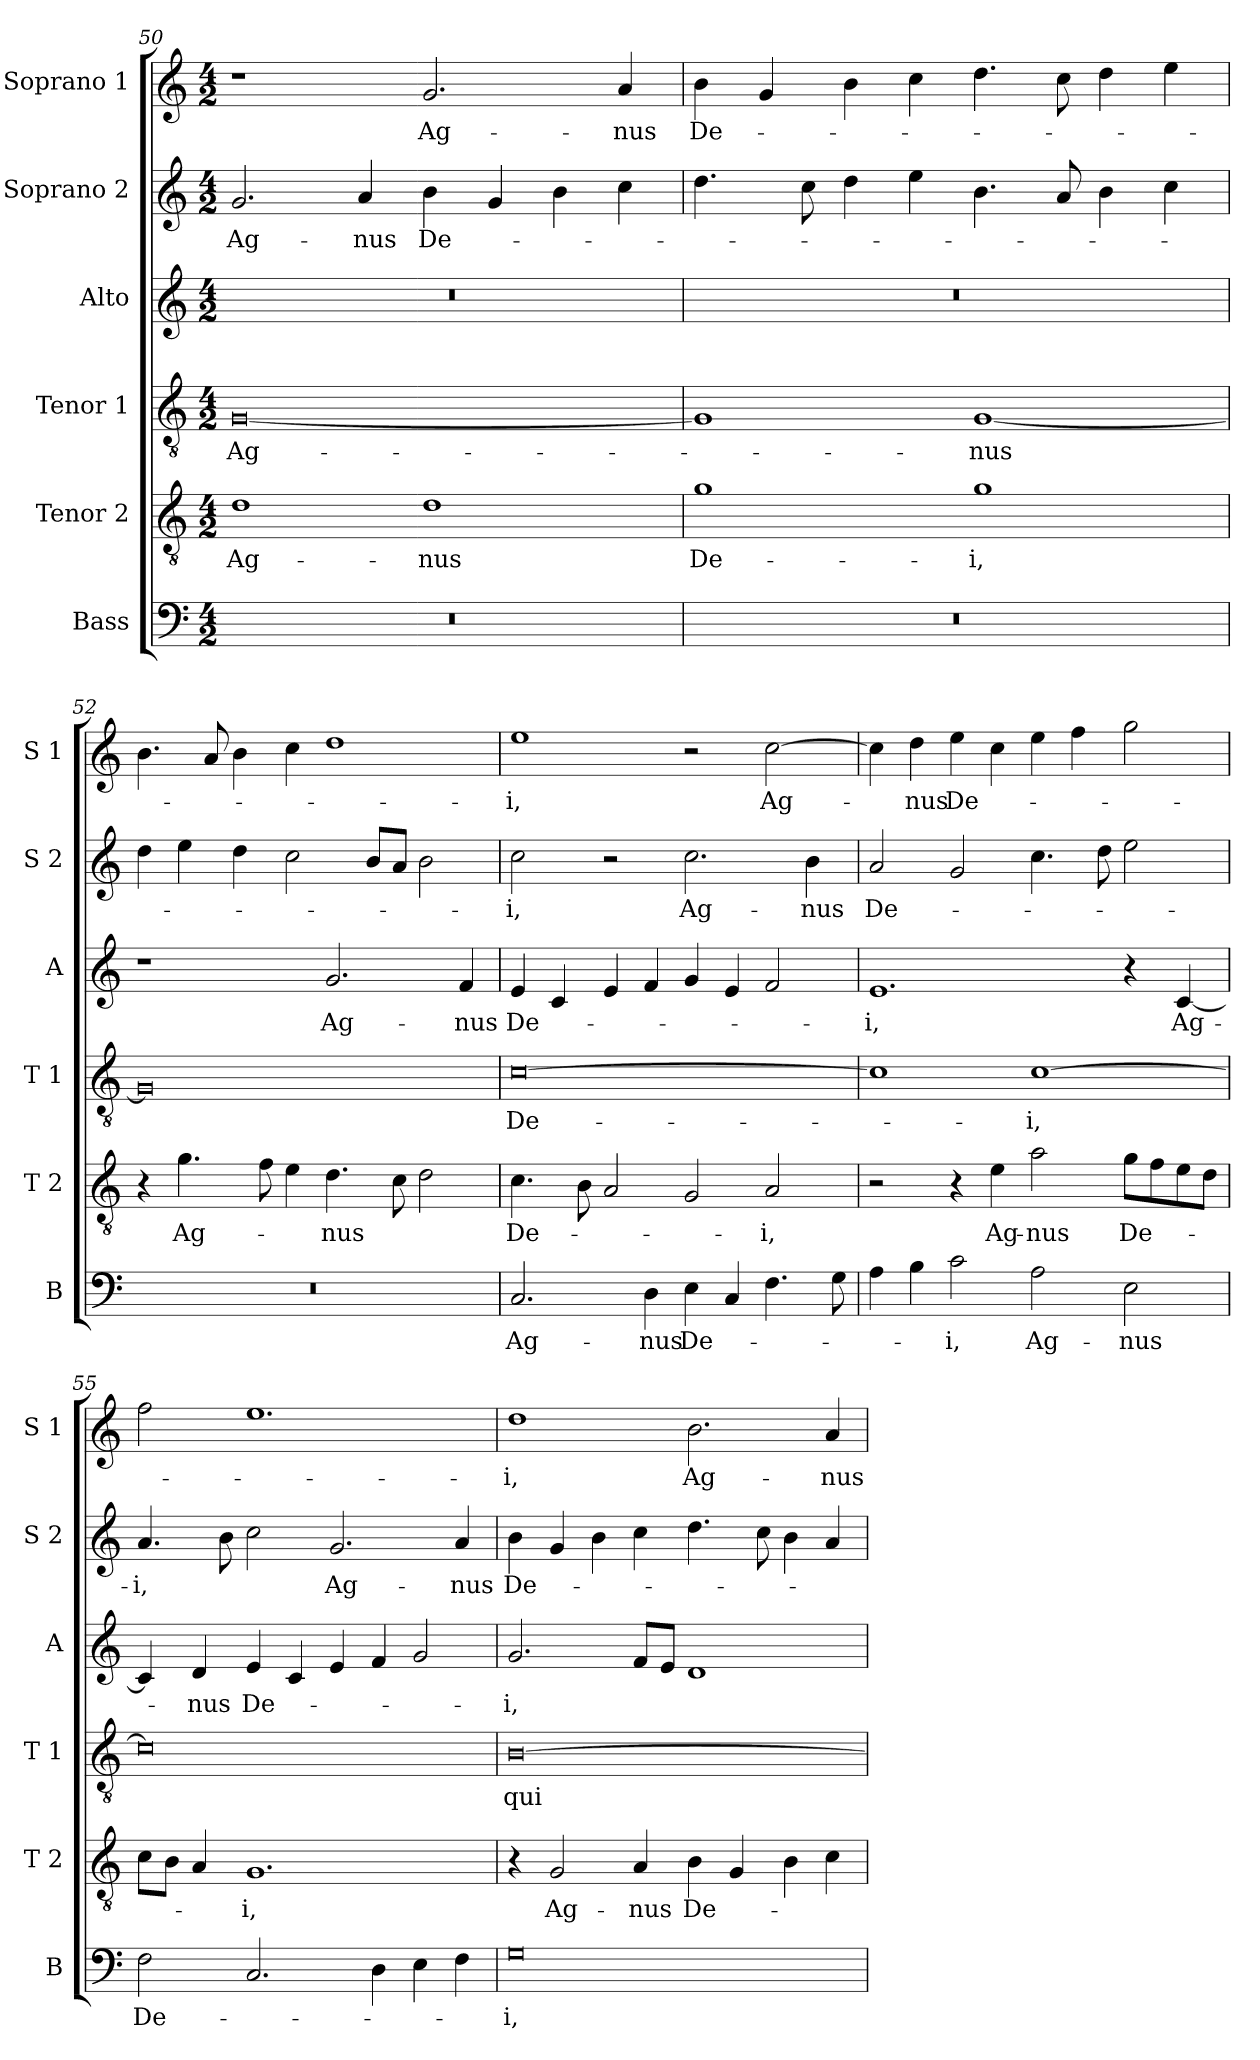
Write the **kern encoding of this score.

**kern	**text	**kern	**text	**kern	**text	**kern	**text	**kern	**text	**kern	**text
*part6	*part6	*part5	*part5	*part4	*part4	*part3	*part3	*part2	*part2	*part1	*part1
*staff6	*staff6	*staff5	*staff5	*staff4	*staff4	*staff3	*staff3	*staff2	*staff2	*staff1	*staff1
*I"Bass	*	*I"Tenor 2	*	*I"Tenor 1	*	*I"Alto	*	*I"Soprano 2	*	*I"Soprano 1	*
*I'B	*	*I'T 2	*	*I'T 1	*	*I'A	*	*I'S 2	*	*I'S 1	*
!!LO:LB:g=z
*clefF4	*	*clefGv2	*	*clefGv2	*	*clefG2	*	*clefG2	*	*clefG2	*
*k[]	*	*k[]	*	*k[]	*	*k[]	*	*k[]	*	*k[]	*
*C:	*	*C:	*	*C:	*	*C:	*	*C:	*	*C:	*
*M4/2	*	*M4/2	*	*M4/2	*	*M4/2	*	*M4/2	*	*M4/2	*
=50	=50	=50	=50	=50	=50	=50	=50	=50	=50	=50	=50
!	!	!	!LO:LY:b	!	!LO:LY:b	!	!	!	!LO:LY:b	!	!
0r	.	1d	Ag-	[0G	Ag-	0r	.	2.g/	Ag-	1r	.
!	!	!	!	!	!	!	!	!	!LO:LY:b	!	!
.	.	.	.	.	.	.	.	4a/	-nus	.	.
!	!	!	!LO:LY:b	!	!	!	!	!	!LO:LY:b	!	!LO:LY:b
.	.	1d	-nus	.	.	.	.	4b\	De-	2.g/	Ag-
.	.	.	.	.	.	.	.	4g/	.	.	.
.	.	.	.	.	.	.	.	4b\	.	.	.
!	!	!	!	!	!	!	!	!	!	!	!LO:LY:b
.	.	.	.	.	.	.	.	4cc\	.	4a/	-nus
=51	=51	=51	=51	=51	=51	=51	=51	=51	=51	=51	=51
!	!	!	!LO:LY:b	!	!	!	!	!	!	!	!LO:LY:b
0r	.	1g	De-	1G]	.	0r	.	4.dd\	.	4b\	De-
.	.	.	.	.	.	.	.	.	.	4g/	.
.	.	.	.	.	.	.	.	8cc\	.	.	.
.	.	.	.	.	.	.	.	4dd\	.	4b\	.
.	.	.	.	.	.	.	.	4ee\	.	4cc\	.
!	!	!	!LO:LY:b	!	!LO:LY:b	!	!	!	!	!	!
.	.	1g	-i,	[1G	-nus	.	.	4.b\	.	4.dd\	.
.	.	.	.	.	.	.	.	8a/	.	8cc\	.
.	.	.	.	.	.	.	.	4b\	.	4dd\	.
.	.	.	.	.	.	.	.	4cc\	.	4ee\	.
=52	=52	=52	=52	=52	=52	=52	=52	=52	=52	=52	=52
0r	.	4r	.	0G]	.	1r	.	4dd\	.	4.b\	.
!	!	!	!LO:LY:b	!	!	!	!	!	!	!	!
.	.	4.g\	Ag-	.	.	.	.	4ee\	.	.	.
.	.	.	.	.	.	.	.	.	.	8a/	.
.	.	.	.	.	.	.	.	4dd\	.	4b\	.
.	.	8f\	.	.	.	.	.	.	.	.	.
.	.	4e\	.	.	.	.	.	2cc\	.	4cc\	.
!	!	!	!LO:LY:b	!	!	!	!LO:LY:b	!	!	!	!
.	.	4.d\	-nus	.	.	2.g/	Ag-	.	.	1dd	.
.	.	.	.	.	.	.	.	8b/L	.	.	.
.	.	8c\	.	.	.	.	.	8a/J	.	.	.
.	.	2d\	.	.	.	.	.	2b\	.	.	.
!	!	!	!	!	!	!	!LO:LY:b	!	!	!	!
.	.	.	.	.	.	4f/	-nus	.	.	.	.
=53	=53	=53	=53	=53	=53	=53	=53	=53	=53	=53	=53
!	!LO:LY:b	!	!LO:LY:b	!	!LO:LY:b	!	!LO:LY:b	!	!LO:LY:b	!	!LO:LY:b
2.C/	Ag-	4.c\	De-	[0c	De-	4e/	De-	2cc\	-i,	1ee	-i,
.	.	.	.	.	.	4c/	.	.	.	.	.
.	.	8B\	.	.	.	.	.	.	.	.	.
.	.	2A/	.	.	.	4e/	.	2r	.	.	.
!	!LO:LY:b	!	!	!	!	!	!	!	!	!	!
4D\	-nus	.	.	.	.	4f/	.	.	.	.	.
!	!LO:LY:b	!	!	!	!	!	!	!	!LO:LY:b	!	!
4E\	De-	2G/	.	.	.	4g/	.	2.cc\	Ag-	2r	.
4C/	.	.	.	.	.	4e/	.	.	.	.	.
!	!	!	!LO:LY:b	!	!	!	!	!	!	!	!LO:LY:b
4.F\	.	2A/	-i,	.	.	2f/	.	.	.	[2cc\	Ag-
!	!	!	!	!	!	!	!	!	!LO:LY:b	!	!
.	.	.	.	.	.	.	.	4b\	-nus	.	.
8G\	.	.	.	.	.	.	.	.	.	.	.
!!LO:LB:g=z
=54	=54	=54	=54	=54	=54	=54	=54	=54	=54	=54	=54
!	!	!	!	!	!	!	!LO:LY:b	!	!LO:LY:b	!	!
4A\	.	2r	.	1c]	.	1.e	-i,	2a/	De-	4cc\]	.
!	!	!	!	!	!	!	!	!	!	!	!LO:LY:b
4B\	.	.	.	.	.	.	.	.	.	4dd\	-nus
!	!LO:LY:b	!	!	!	!	!	!	!	!	!	!LO:LY:b
2c\	-i,	4r	.	.	.	.	.	2g/	.	4ee\	De-
!	!	!	!LO:LY:b	!	!	!	!	!	!	!	!
.	.	4e\	Ag-	.	.	.	.	.	.	4cc\	.
!	!LO:LY:b	!	!LO:LY:b	!	!LO:LY:b	!	!	!	!	!	!
2A\	Ag-	2a\	-nus	[1c	-i,	.	.	4.cc\	.	4ee\	.
.	.	.	.	.	.	.	.	.	.	4ff\	.
.	.	.	.	.	.	.	.	8dd\	.	.	.
!	!LO:LY:b	!	!LO:LY:b	!	!	!	!	!	!	!	!
2E\	-nus	8g\L	De-	.	.	4r	.	2ee\	.	2gg\	.
.	.	8f\	.	.	.	.	.	.	.	.	.
!	!	!	!	!	!	!	!LO:LY:b	!	!	!	!
.	.	8e\	.	.	.	[4c/	Ag-	.	.	.	.
.	.	8d\J	.	.	.	.	.	.	.	.	.
=55	=55	=55	=55	=55	=55	=55	=55	=55	=55	=55	=55
!	!LO:LY:b	!	!	!	!	!	!	!	!LO:LY:b	!	!
2F\	De-	8c\L	.	0c]	.	4c/]	.	4.a/	-i,	2ff\	.
.	.	8B\J	.	.	.	.	.	.	.	.	.
!	!	!	!	!	!	!	!LO:LY:b	!	!	!	!
.	.	4A/	.	.	.	4d/	-nus	.	.	.	.
.	.	.	.	.	.	.	.	8b\	.	.	.
!	!	!	!LO:LY:b	!	!	!	!LO:LY:b	!	!	!	!
2.C/	.	1.G	-i,	.	.	4e/	De-	2cc\	.	1.ee	.
.	.	.	.	.	.	4c/	.	.	.	.	.
!	!	!	!	!	!	!	!	!	!LO:LY:b	!	!
.	.	.	.	.	.	4e/	.	2.g/	Ag-	.	.
4D\	.	.	.	.	.	4f/	.	.	.	.	.
4E\	.	.	.	.	.	2g/	.	.	.	.	.
!	!	!	!	!	!	!	!	!	!LO:LY:b	!	!
4F\	.	.	.	.	.	.	.	4a/	-nus	.	.
=56	=56	=56	=56	=56	=56	=56	=56	=56	=56	=56	=56
!	!LO:LY:b	!	!	!	!LO:LY:b	!	!LO:LY:b	!	!LO:LY:b	!	!LO:LY:b
0G	-i,	4r	.	[0B	qui	2.g/	-i,	4b\	De-	1dd	-i,
!	!	!	!LO:LY:b	!	!	!	!	!	!	!	!
.	.	2G/	Ag-	.	.	.	.	4g/	.	.	.
.	.	.	.	.	.	.	.	4b\	.	.	.
!	!	!	!LO:LY:b	!	!	!	!	!	!	!	!
.	.	4A/	-nus	.	.	8f/L	.	4cc\	.	.	.
.	.	.	.	.	.	8e/J	.	.	.	.	.
!	!	!	!LO:LY:b	!	!	!	!	!	!	!	!LO:LY:b
.	.	4B\	De-	.	.	1d	.	4.dd\	.	2.b\	Ag-
.	.	4G/	.	.	.	.	.	.	.	.	.
.	.	.	.	.	.	.	.	8cc\	.	.	.
.	.	4B\	.	.	.	.	.	4b\	.	.	.
!	!	!	!	!	!	!	!	!	!	!	!LO:LY:b
.	.	4c\	.	.	.	.	.	4a/	.	4a/	-nus
=	=	=	=	=	=	=	=	=	=	=	=
*-	*-	*-	*-	*-	*-	*-	*-	*-	*-	*-	*-
